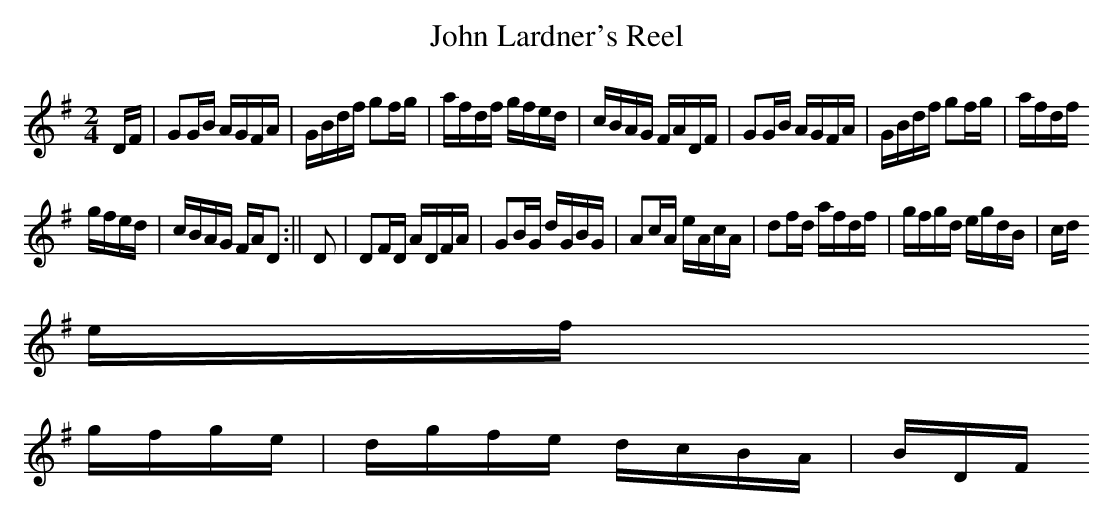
X:1
T:John Lardner's Reel
M:2/4
L:1/16
K:G
DF|G2GB AGFA|GBdf g2fg|afdf gfed|cBAG FADF|G2GB AGFA|GBdf g2fg|afdf
gfed|cBAG FAD2:||D2|D2FD ADFA|G2BG dGBG|A2cA eAcA|d2fd afdf|gfgd egdB|cd
ef
gfge|dgfe dcBA|BDF
